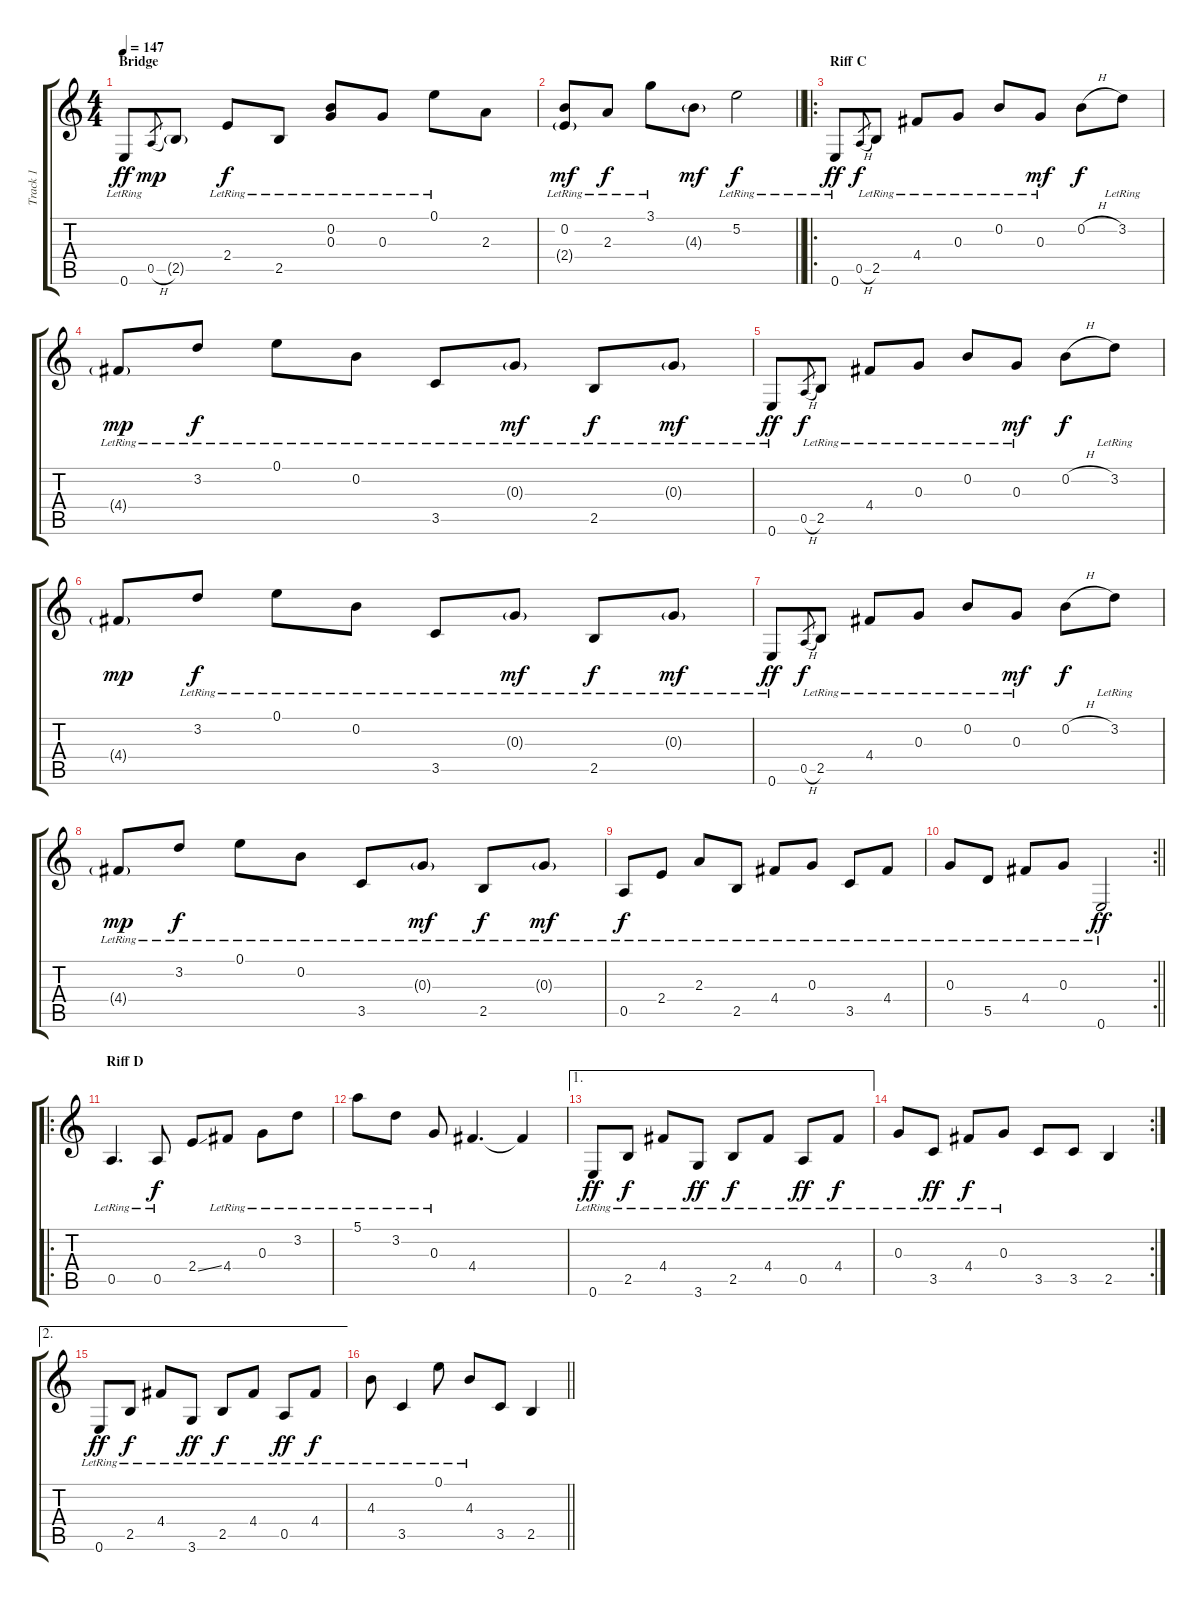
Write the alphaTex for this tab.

\track ("Track 1" "Track 1") {instrument acousticguitarsteel}
\staff {score tabs}
\tuning (E4 B3 G3 D3 A2 E2) {hide}
\ts (4 4)
\section ("" "Bridge")
\tempo 147
\clef g2
\ks c
0.6{lr}.8{dy ff} 0.5{h}.8{gr dy mp} 2.5{g}.8 2.4{lr}.8{dy f} 2.5{lr}.8 (0.2{lr} 0.3{lr}).8 0.3{lr}.8 0.1{lr}.8 2.3.8 |
\barLineRight lightlight
(0.2 2.4{g lr}).8{dy mf} 2.3{lr}.8{dy f} 3.1{lr}.8 4.3{g}.8{dy mf} 5.2{lr}.2{dy f} |
\ro
\section ("" "Riff C")
0.6{lr}.8{dy ff} 0.5{h}.8{gr dy f} 2.5{lr}.8 4.4{lr}.8 0.3{lr}.8 0.2{lr}.8 0.3{lr}.8{dy mf} 0.2{h}.8{dy f} 3.2{lr}.8 |
4.4{g lr}.8{dy mp} 3.2{lr}.8{dy f} 0.1{lr}.8 0.2{lr}.8 3.5{lr}.8 0.3{g lr}.8{dy mf} 2.5{lr}.8{dy f} 0.3{g lr}.8{dy mf} |
0.6{lr}.8{dy ff} 0.5{h}.8{gr dy f} 2.5{lr}.8 4.4{lr}.8 0.3{lr}.8 0.2{lr}.8 0.3{lr}.8{dy mf} 0.2{h}.8{dy f} 3.2{lr}.8 |
4.4{g}.8{dy mp} 3.2{lr}.8{dy f} 0.1{lr}.8 0.2{lr}.8 3.5{lr}.8 0.3{g lr}.8{dy mf} 2.5{lr}.8{dy f} 0.3{g lr}.8{dy mf} |
0.6{lr}.8{dy ff} 0.5{h}.8{gr dy f} 2.5{lr}.8 4.4{lr}.8 0.3{lr}.8 0.2{lr}.8 0.3{lr}.8{dy mf} 0.2{h}.8{dy f} 3.2{lr}.8 |
4.4{g lr}.8{dy mp} 3.2{lr}.8{dy f} 0.1{lr}.8 0.2{lr}.8 3.5{lr}.8 0.3{g lr}.8{dy mf} 2.5{lr}.8{dy f} 0.3{g lr}.8{dy mf} |
0.5{lr}.8{dy f} 2.4{lr}.8 2.3{lr}.8 2.5{lr}.8 4.4{lr}.8 0.3{lr}.8 3.5{lr}.8 4.4{lr}.8 |
\rc 2
\barLineRight lightlight
0.3{lr}.8 5.5{lr}.8 4.4{lr}.8 0.3{lr}.8 0.6{lr}.2{dy ff} |
\ro
\section ("" "Riff D")
0.5{lr}.4{d} 0.5{lr}.8{dy f} 2.4{ss}.8 4.4{lr}.8 0.3{lr}.8 3.2{lr}.8 |
5.1{lr}.8 3.2{lr}.8 0.3{lr}.8 4.4.4{d} 4.4{t}.4 |
\ae 1
0.6{lr}.8{dy ff} 2.5{lr}.8{dy f} 4.4{lr}.8 3.6{lr}.8{dy ff} 2.5{lr}.8{dy f} 4.4{lr}.8 0.5{lr}.8{dy ff} 4.4{lr}.8{dy f} |
\rc 2
0.3{lr}.8 3.5{lr}.8{dy ff} 4.4{lr}.8{dy f} 0.3{lr}.8 3.5.8 3.5.8 2.5.4 |
\ae 2
0.6{lr}.8{dy ff} 2.5{lr}.8{dy f} 4.4{lr}.8 3.6{lr}.8{dy ff} 2.5{lr}.8{dy f} 4.4{lr}.8 0.5{lr}.8{dy ff} 4.4{lr}.8{dy f} |
\barLineRight lightlight
4.3{lr}.8 3.5{lr}.4 0.1{lr}.8 4.3{lr}.8 3.5.8 2.5.4
